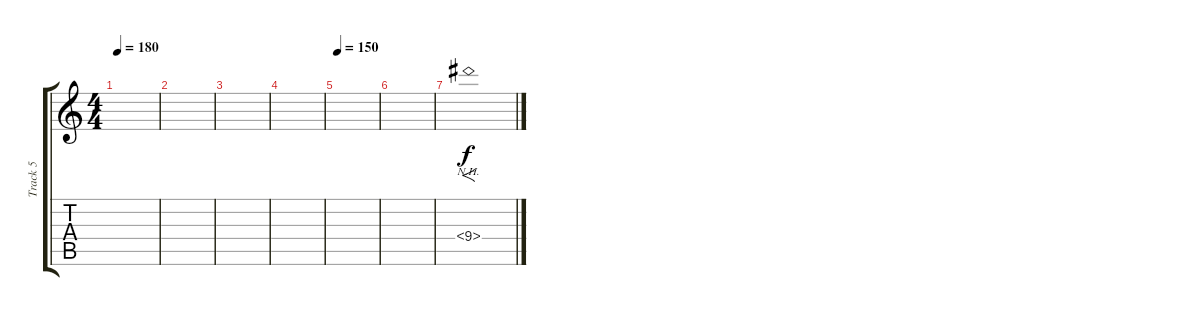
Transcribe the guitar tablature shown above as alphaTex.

\track ("Track 5" "Track 5") {instrument distortionguitar}
\staff {score tabs}
\tuning (Db4 Ab3 E3 B2 Gb2 Db2) {hide}
\ts (4 4)
\tempo 180
\clef g2
\ks c
|
|
|
|
\tempo 150
|
|
9.4{nh}.1{f}
